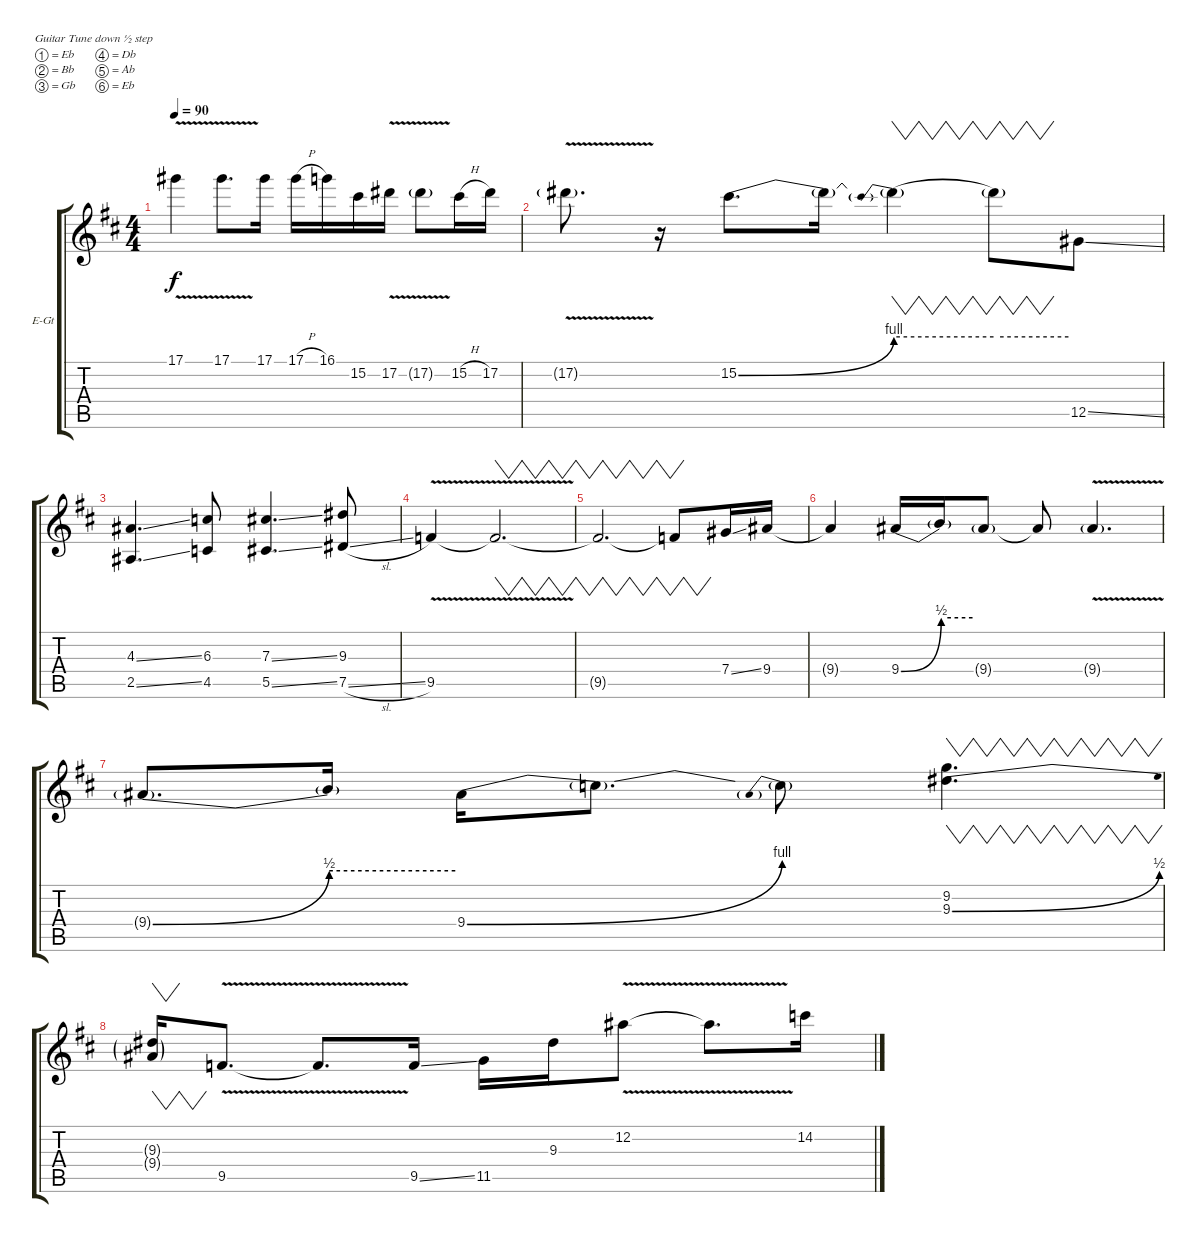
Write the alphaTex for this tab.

\defaultSystemsLayout 4
\bracketExtendMode groupsimilarinstruments
\firstSystemTrackNameOrientation horizontal
\otherSystemsTrackNameOrientation horizontal
\track ("Electric Guitar" "E-Gt") {instrument electricguitarclean}
\staff {score tabs}
\tuning (Eb4 Bb3 Gb3 Db3 Ab2 Eb2)
\ts (4 4)
\tempo 90
\clef g2
\ks bminor
17.1{v}.4{dy f} 17.1{v}.8{d} 17.1.16 17.1{h}.16 16.1.16 15.2.16 17.2{v}.16 17.2{v g}.8 15.2{h}.16 17.2.16 |
17.2{v g}.8{d} r.16 15.2{be (bend 0 0 60 4)}.8{d} 15.2{t}.16 15.2{be (prebend 0 4 60 4) t}.4{vw} 15.2{be (hold 0 4 60 4) t}.8{vw} 12.5{ss}.8 |
(4.3{ss} 2.5{ss}).4{d} (6.3 4.5).8 (7.3{ss} 5.5{ss}).4{d} (9.3 7.5{sl}).8 |
9.5{v}.4 9.5{t}.2{vw d} |
9.5{t}.2{vw d} 9.5{t}.8{vw} 7.4{ss}.16 9.4.16 |
9.4{t}.4 9.4{be (bend 0 0 60 2)}.16 9.4{be (hold 0 2 60 2) t}.16 9.4{g}.8 9.4{t}.8 9.4{v g}.4{d} |
9.4{be (bend 0 0 60 2) g}.8{d} 9.4{be (hold 0 2 60 2) t}.16 9.4{be (bend 0 0 60 4)}.16 9.4{t}.8{d} 9.4{be (prebend 0 4 60 4) t}.8 (9.2 9.3{be (bend 0 0 60 2)}).4{vw d} |
(9.3{g} 9.4{g}).16{vw} 9.5{v}.8{d} 9.5{v t}.8{d} 9.5{ss}.16 11.5.16 9.3.16 12.2{v}.8 12.2{v t}.8{d} 14.2.16
